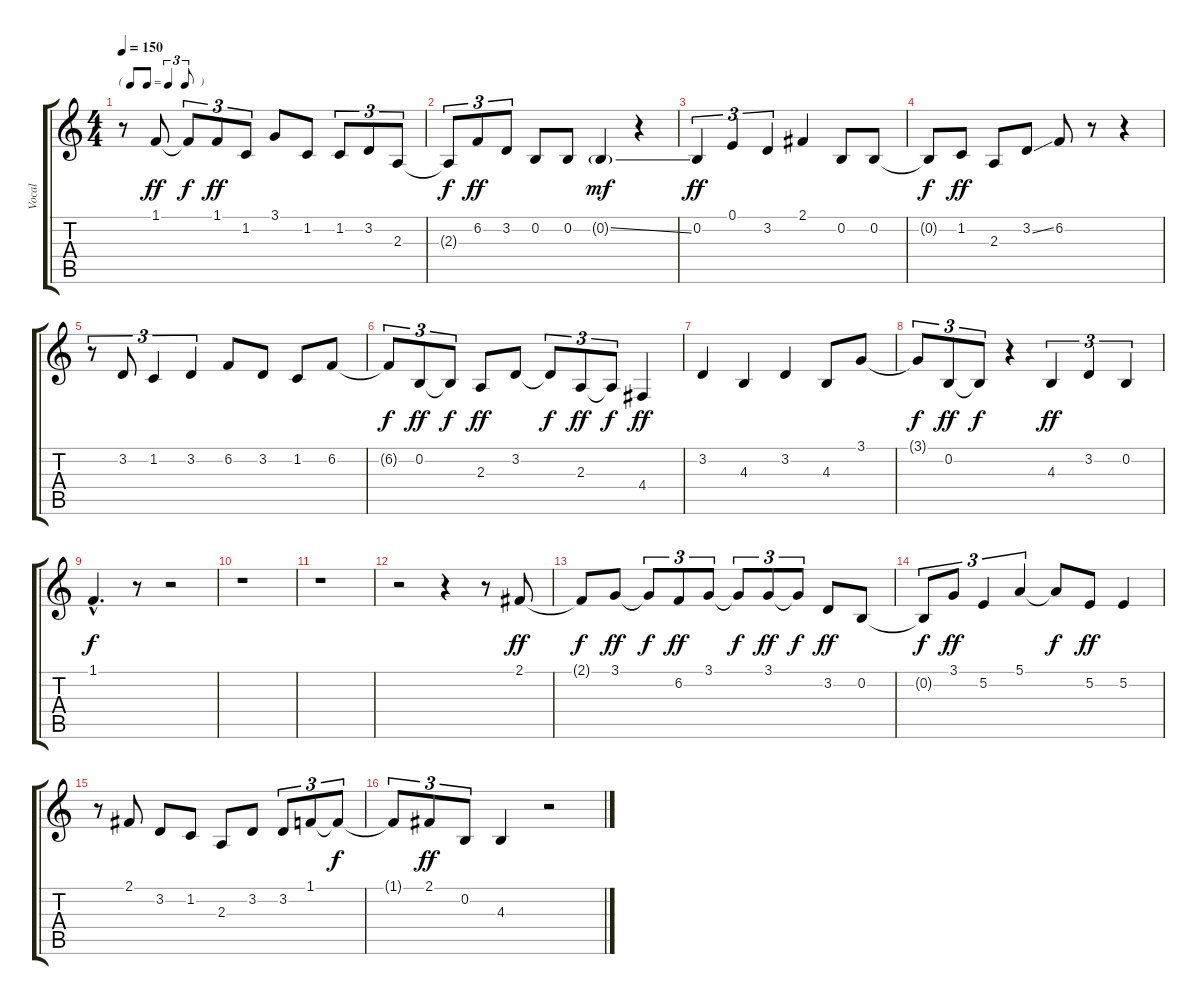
\track ("Vocal" "Vocal") {instrument tuba}
\staff {score tabs}
\tuning (E4 B3 G3 D3 A2 E2) {hide}
\ts (4 4)
\tf triplet8th
\tempo 150
\clef g2
\ks c
r.8{dy f} 1.1.8{dy ff} 1.1{t}.8{tu (3 2) dy f} 1.1.8{tu (3 2) dy ff} 1.2.8{tu (3 2)} 3.1.8 1.2.8 1.2.8{tu (3 2)} 3.2.8{tu (3 2)} 2.3.8{tu (3 2)} |
2.3{t}.8{tu (3 2) dy f} 6.2.8{tu (3 2) dy ff} 3.2.8{tu (3 2)} 0.2.8 0.2.8 0.2{ss g}.4{dy mf} r.4 |
0.2.4{tu (3 2) dy ff} 0.1.4{tu (3 2)} 3.2.4{tu (3 2)} 2.1.4 0.2.8 0.2.8 |
0.2{t}.8{dy f} 1.2.8{dy ff} 2.3.8 3.2{ss}.8 6.2.8 r.8 r.4 |
r.8{tu (3 2)} 3.2.8{tu (3 2)} 1.2.4{tu (3 2)} 3.2.4{tu (3 2)} 6.2.8 3.2.8 1.2.8 6.2.8 |
6.2{t}.8{tu (3 2) dy f} 0.2.8{tu (3 2) dy ff} 0.2{t}.8{tu (3 2) dy f} 2.3.8{dy ff} 3.2.8 3.2{t}.8{tu (3 2) dy f} 2.3.8{tu (3 2) dy ff} 2.3{t}.8{tu (3 2) dy f} 4.4.4{dy ff} |
3.2.4 4.3.4 3.2.4 4.3.8 3.1.8 |
3.1{t}.8{tu (3 2) dy f} 0.2.8{tu (3 2) dy ff} 0.2{t}.8{tu (3 2) dy f} r.4 4.3.4{tu (3 2) dy ff} 3.2.4{tu (3 2)} 0.2.4{tu (3 2)} |
1.1{hac}.4{d dy f} r.8 r.2 |
r.1 |
r.1 |
r.2 r.4 r.8 2.1.8{dy ff} |
2.1{t}.8{dy f} 3.1.8{dy ff} 3.1{t}.8{tu (3 2) dy f} 6.2.8{tu (3 2) dy ff} 3.1.8{tu (3 2)} 3.1{t}.8{tu (3 2) dy f} 3.1.8{tu (3 2) dy ff} 3.1{t}.8{tu (3 2) dy f} 3.2.8{dy ff} 0.2.8 |
0.2{t}.8{tu (3 2) dy f} 3.1.8{tu (3 2) dy ff} 5.2.4{tu (3 2)} 5.1.4{tu (3 2)} 5.1{t}.8{dy f} 5.2.8{dy ff} 5.2.4 |
r.8 2.1.8 3.2.8 1.2.8 2.3.8 3.2.8 3.2.8{tu (3 2)} 1.1.8{tu (3 2)} 1.1{t}.8{tu (3 2) dy f} |
1.1{t}.8{tu (3 2)} 2.1.8{tu (3 2) dy ff} 0.2.8{tu (3 2)} 4.3.4 r.2
